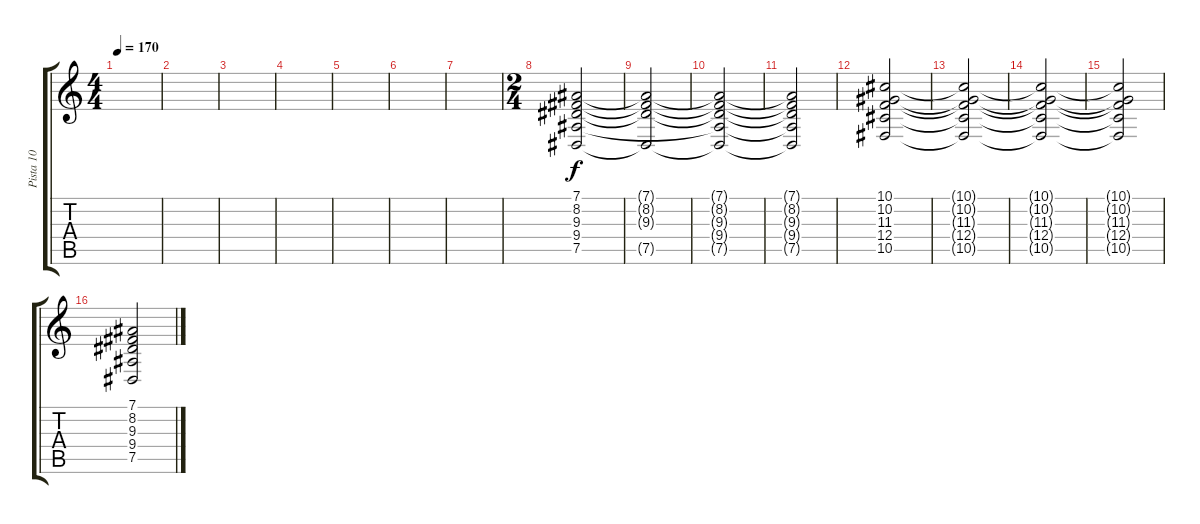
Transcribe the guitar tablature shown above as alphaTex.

\track ("Pista 10" "Pista 10") {instrument choiraahs}
\staff {score tabs}
\tuning (Eb4 Bb3 Gb3 Db3 Ab2 Eb2) {hide}
\ts (4 4)
\tempo 170
\clef g2
\ks c
|
|
|
|
|
|
|
\ts (2 4)
(7.1 8.2 9.3 9.4 7.5).2 |
(7.1{t} 8.2{t} 9.3{t} 7.5{t}).2 |
(7.1{t} 8.2{t} 9.3{t} 9.4{t} 7.5{t}).2 |
(7.1{t} 8.2{t} 9.3{t} 9.4{t} 7.5{t}).2 |
(10.1 10.2 11.3 12.4 10.5).2 |
(10.1{t} 10.2{t} 11.3{t} 12.4{t} 10.5{t}).2 |
(10.1{t} 10.2{t} 11.3{t} 12.4{t} 10.5{t}).2 |
(10.1{t} 10.2{t} 11.3{t} 12.4{t} 10.5{t}).2 |
(7.1 8.2 9.3 9.4 7.5).2
